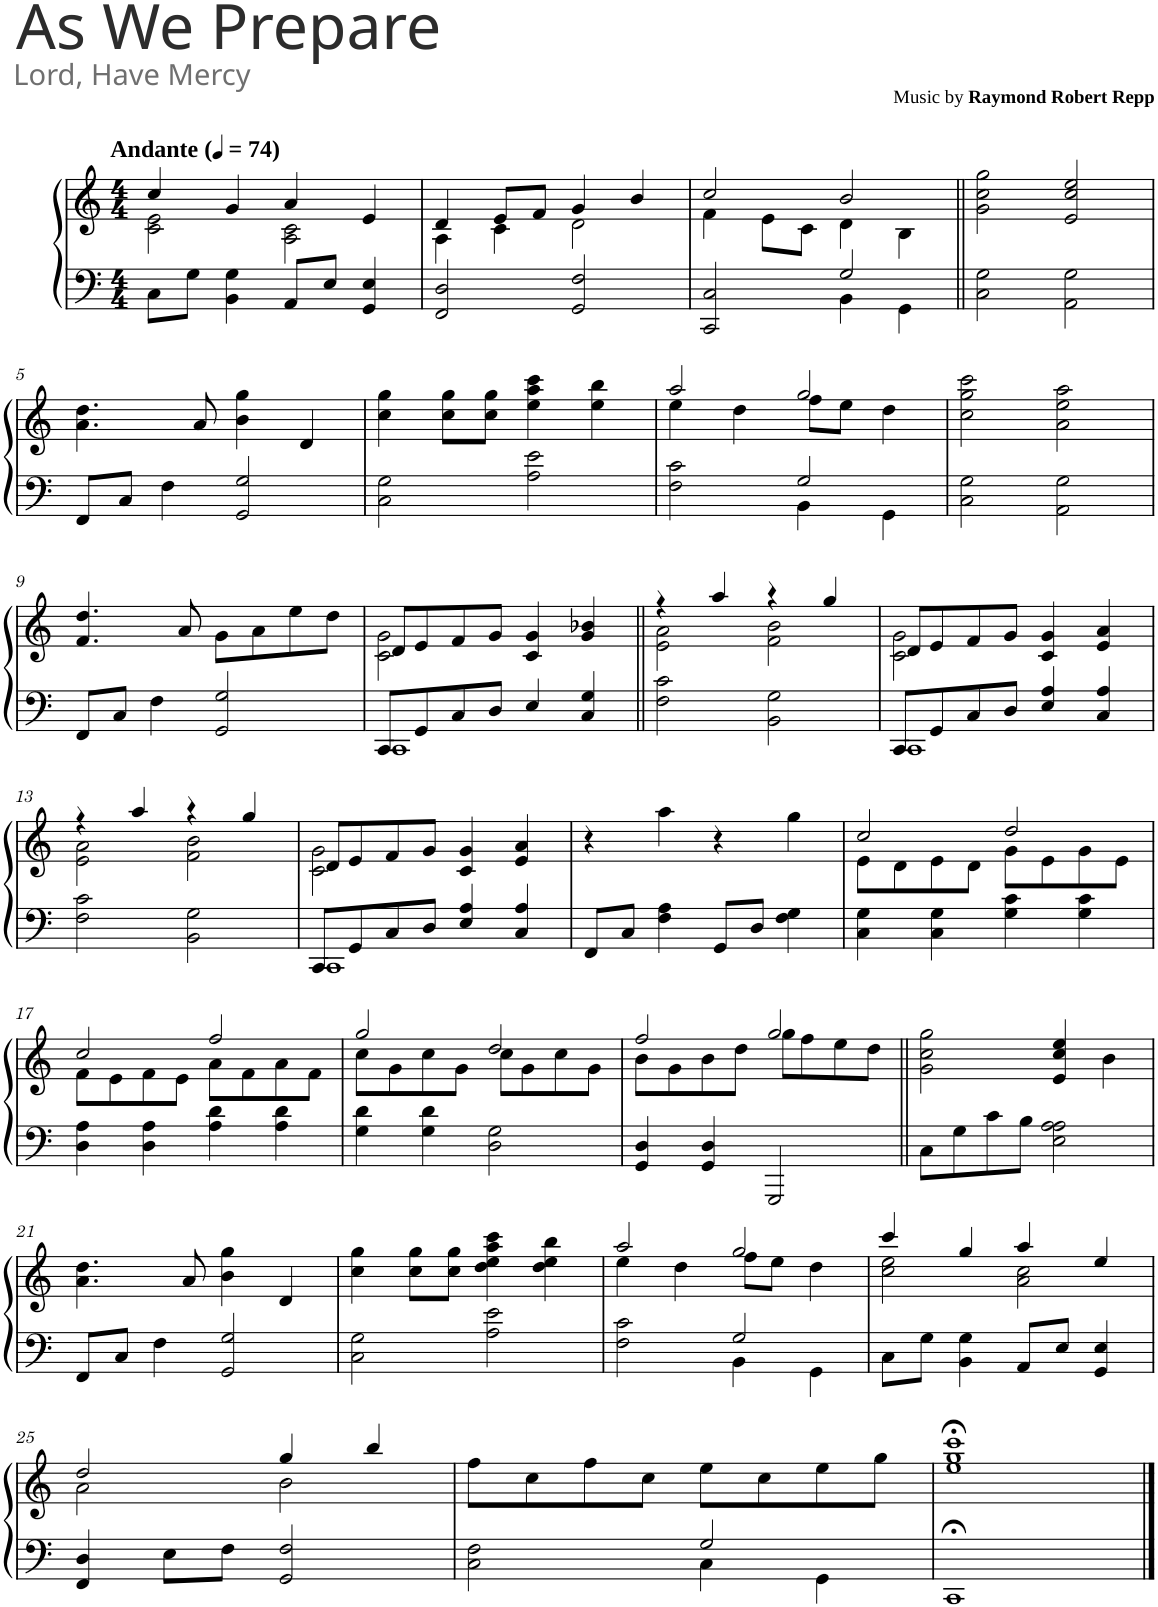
**kern	**kern
*part1	*part1
*staff2	*staff1
*I"Piano	*
*I'Pno.	*
*clefF4	*clefG2
*k[]	*k[]
*M4/4	*M4/4
*MM74	*MM74
=1	=1
*	*^
!	!LO:TX:a:B:t=Andante	!
8C\L	4cc/	2c\ 2e\
8G\J	.	.
4BB\ 4G\	4g/	.
8AA/L	4a/	2A\ 2c\
8E/J	.	.
4GG/ 4E/	4e/	.
=2	=2	=2
2FF/ 2D/	4d/	4A\
.	8e/L	4c\
.	8f/J	.
2GG/ 2F/	4g/	2d\
.	4b/	.
=3	=3	=3
*^	*	*
2CC/ 2C/	2ryy	2cc/	4f\
.	.	.	8e\L
.	.	.	8c\J
2G/	4BB\	2b/	4d\
.	4GG\	.	4B\
*v	*v	*	*
*	*v	*v
=4||	=4||
2C\ 2G\	2g\ 2cc\ 2gg\
2AA\ 2G\	2e/ 2cc/ 2ee/
!!LO:LB:g=z
=5	=5
8FF/L	4.a\ 4.dd\
8C/J	.
4F\	.
.	8a/
2GG/ 2G/	4b\ 4gg\
.	4d/
=6	=6
2C\ 2G\	4cc\ 4gg\
.	8cc\ 8gg\L
.	8cc\ 8gg\J
2A\ 2e\	4ee\ 4aa\ 4ccc\
.	4ee\ 4bb\
=7	=7
*^	*^
2F\ 2c\	2ryy	2aa/	4ee\
.	.	.	4dd\
2G/	4BB\	2gg/	8ff\L
.	.	.	8ee\J
.	4GG\	.	4dd\
*v	*v	*	*
*	*v	*v
=8	=8
2C\ 2G\	2cc\ 2gg\ 2ccc\
2AA\ 2G\	2a\ 2ee\ 2aa\
!!LO:LB:g=z
=9	=9
8FF/L	4.f/ 4.dd/
8C/J	.
4F\	.
.	8a/
2GG/ 2G/	8g\L
.	8a\
.	8ee\
.	8dd\J
=10	=10
*^	*^
8CC/L	1CC	8d/L	2c\ 2g\
8GG/	.	8e/	.
8C/	.	8f/	.
8D/J	.	8g/J	.
4E/	.	4c/ 4g/	2ryy
4C/ 4G/	.	4g/ 4b-X/	.
*v	*v	*	*
=11||	=11||	=11||
2F\ 2c\	4r	2e\ 2a\
.	4aa/	.
2BB\ 2G\	4r	2f\ 2b\
.	4gg/	.
=12	=12	=12
*^	*	*
8CC/L	1CC	8d/L	2c\ 2g\
8GG/	.	8e/	.
8C/	.	8f/	.
8D/J	.	8g/J	.
4E/ 4A/	.	4c/ 4g/	2ryy
4C/ 4A/	.	4e/ 4a/	.
*v	*v	*	*
!!LO:LB:g=z	!!
=13	=13	=13
2F\ 2c\	4r	2e\ 2a\
.	4aa/	.
2BB\ 2G\	4r	2f\ 2b\
.	4gg/	.
=14	=14	=14
*^	*	*
8CC/L	1CC	8d/L	2c\ 2g\
8GG/	.	8e/	.
8C/	.	8f/	.
8D/J	.	8g/J	.
4E/ 4A/	.	4c/ 4g/	2ryy
4C/ 4A/	.	4e/ 4a/	.
*v	*v	*	*
*	*v	*v
=15	=15
8FF/L	4r
8C/J	.
4F\ 4A\	4aa\
8GG/L	4r
8D/J	.
4F\ 4G\	4gg\
=16	=16
*	*^
4C\ 4G\	2cc/	8e\L
.	.	8d\
4C\ 4G\	.	8e\
.	.	8d\J
4G\ 4c\	2dd/	8g\L
.	.	8e\
4G\ 4c\	.	8g\
.	.	8e\J
!!LO:LB:g=z	!!
=17	=17	=17
4D\ 4A\	2cc/	8f\L
.	.	8e\
4D\ 4A\	.	8f\
.	.	8e\J
4A\ 4d\	2ff/	8a\L
.	.	8f\
4A\ 4d\	.	8a\
.	.	8f\J
=18	=18	=18
4G\ 4d\	2gg/	8cc\L
.	.	8g\
4G\ 4d\	.	8cc\
.	.	8g\J
2D\ 2G\	2dd/	8cc\L
.	.	8g\
.	.	8cc\
.	.	8g\J
=19	=19	=19
4GG/ 4D/	2ff/	8b\L
.	.	8g\
4GG/ 4D/	.	8b\
.	.	8dd\J
2GGG/	2gg/	8gg\L
.	.	8ff\
.	.	8ee\
.	.	8dd\J
*	*v	*v
=20||	=20||
8C\L	2g\ 2cc\ 2gg\
8G\	.
8c\	.
8B\J	.
2E\ 2A\ 2A\	4e/ 4cc/ 4ee/
.	4b\
!!LO:LB:g=z
=21	=21
8FF/L	4.a\ 4.dd\
8C/J	.
4F\	.
.	8a/
2GG/ 2G/	4b\ 4gg\
.	4d/
=22	=22
2C\ 2G\	4cc\ 4gg\
.	8cc\ 8gg\L
.	8cc\ 8gg\J
2A\ 2e\	4dd\ 4ee\ 4aa\ 4ccc\
.	4dd\ 4ee\ 4bb\
=23	=23
*^	*^
2F\ 2c\	2ryy	2aa/	4ee\
.	.	.	4dd\
2G/	4BB\	2gg/	8ff\L
.	.	.	8ee\J
.	4GG\	.	4dd\
*v	*v	*	*
=24	=24	=24
8C\L	4ccc/	2cc\ 2ee\
8G\J	.	.
4BB\ 4G\	4gg/	.
8AA/L	4aa/	2a\ 2cc\
8E/J	.	.
4GG/ 4E/	4ee/	.
!!LO:LB:g=z	!!
=25	=25	=25
4FF/ 4D/	2dd/	2a\
8E\L	.	.
8F\J	.	.
2GG/ 2F/	4gg/	2b\
.	4bb/	.
*	*v	*v
=26	=26
*^	*
2C\ 2F\	2ryy	8ff\L
.	.	8cc\
.	.	8ff\
.	.	8cc\J
2G/	4C\	8ee\L
.	.	8cc\
.	4GG\	8ee\
.	.	8gg\J
*v	*v	*
=27	=27
1CC;<	1ee;< 1gg;< 1ccc;<
==	==
*-	*-
